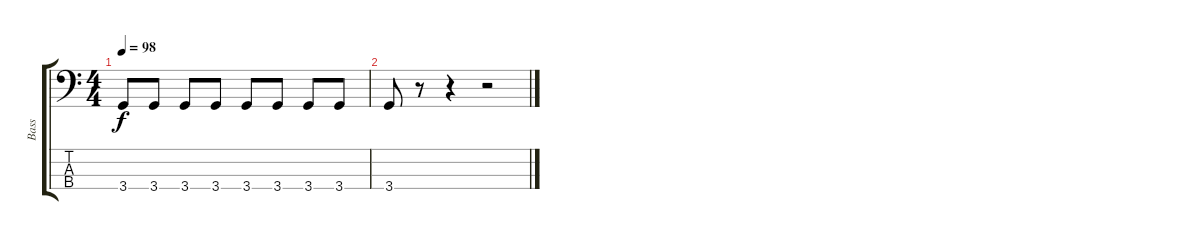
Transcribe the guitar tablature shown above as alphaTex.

\track ("Bass" "Bass") {instrument electricbassfinger}
\staff {score tabs}
\tuning (G2 D2 A1 E1) {hide}
\ts (4 4)
\tempo 98
\clef f4
\ks c
3.4.8{dy f} 3.4.8 3.4.8 3.4.8 3.4.8 3.4.8 3.4.8 3.4.8 |
3.4.8 r.8 r.4 r.2
